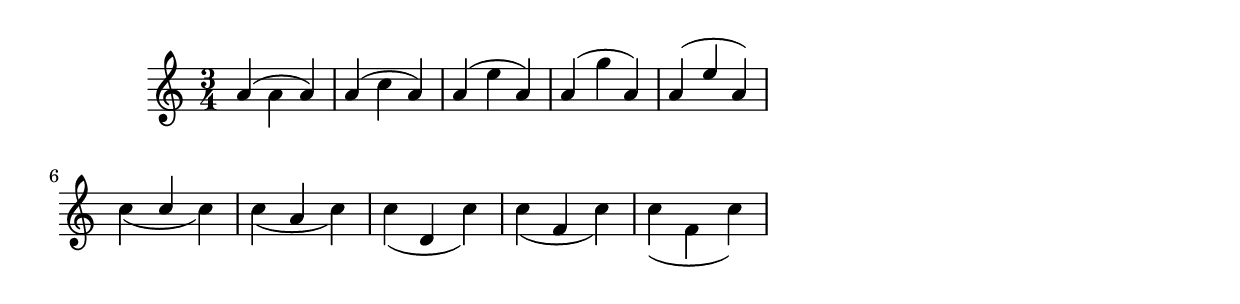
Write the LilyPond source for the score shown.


\version "2.14.0"
\header{
  texidoc="
Slurs should look nice and symmetric.  The curvature may increase
only to avoid noteheads, and as little as possible.  Slurs never
run through noteheads or stems.
"
}

\layout{
  line-width = 120.\mm
}

\relative c''{
  \time 3/4
  \slurUp
  \stemNeutral a ( \stemDown a \stemNeutral  a) a( c  a) a( e'  a,) a( g'  a,)
  \stemUp a( e'  a,)
  \break
  \slurDown
  \stemNeutral c ( \stemUp c \stemNeutral  c) c ( a  c) c( d,  c') c( f,  c')
  \stemDown c( f,  c')
}
